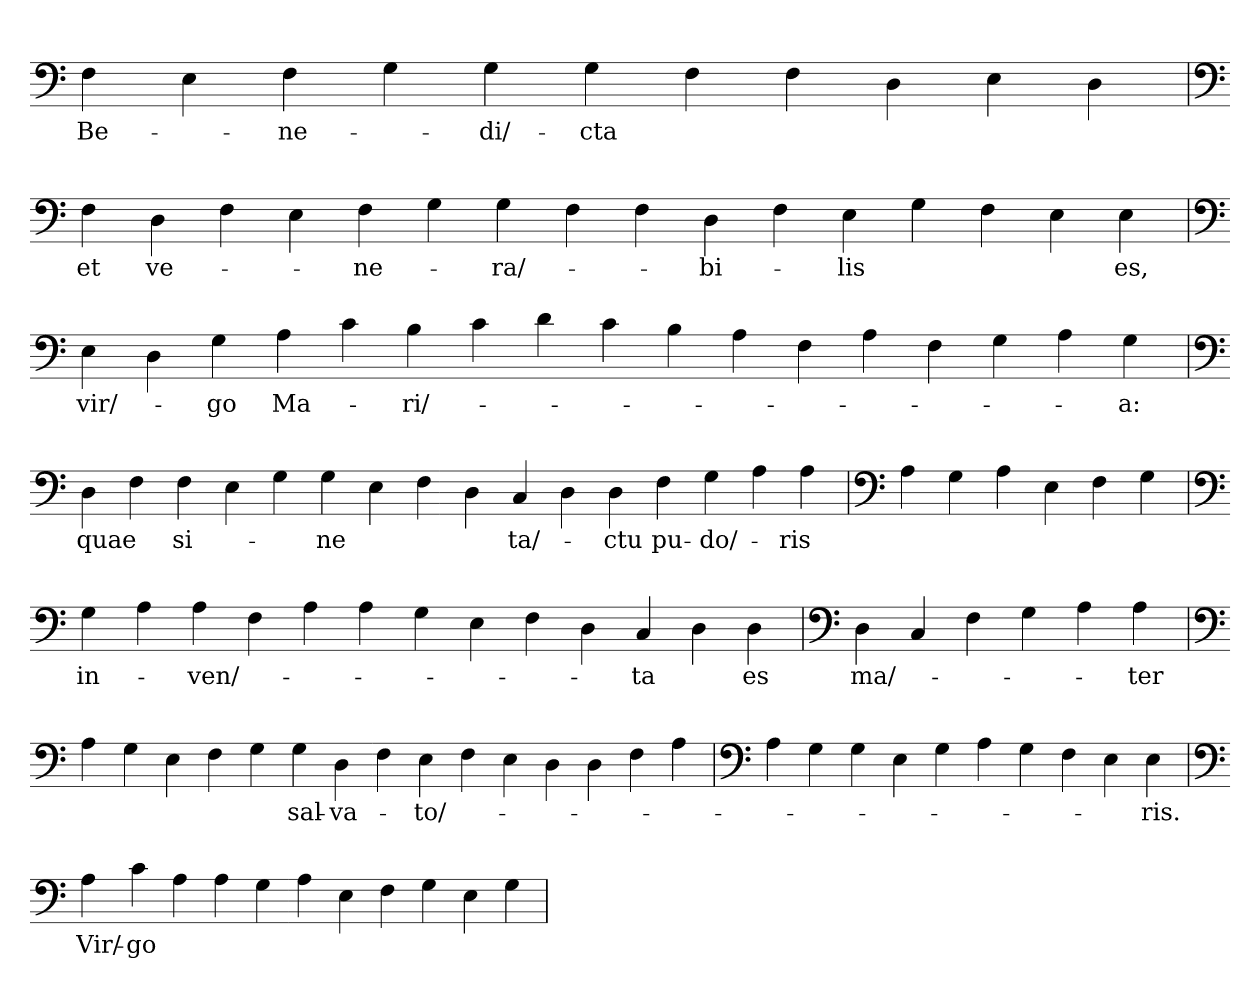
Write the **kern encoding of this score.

**kern	**text
*part1	*part1
*staff1	*staff1
*clefF4	*
=	=
4F	Be-
4E	.
4F	-ne-
4G	.
4G	-di/-
4G	-cta
4F	.
4F	.
4D	.
4E	.
4D	.
=`	=`
*clefF4	*
4F	et
4D	ve-
4F	.
4E	.
4F	-ne-
4G	.
4G	-ra/-
4F	.
4F	.
4D	-bi-
4F	.
4E	-lis
4G	.
4F	.
4E	.
4E	es,
='	='
*clefF4	*
4E	vir/-
4D	.
4G	-go
4A	Ma-
4c	.
4B	-ri/-
4c	.
4d	.
4c	.
4B	.
4A	.
4F	.
4A	.
4F	.
4G	.
4A	.
4G	-a:
='	='
*clefF4	*
4D	quae
4F	.
4F	si-
4E	.
4G	.
4G	-ne
4E	.
4F	.
4D	.
4C	ta/-
4D	.
4D	-ctu
4F	pu-
4G	-do/-
4A	.
4A	-ris
='	='
*clefF4	*
4A	.
4G	.
4A	.
4E	.
4F	.
4G	.
='	='
*clefF4	*
4G	in-
4A	.
4A	-ven/-
4F	.
4A	.
4A	.
4G	.
4E	.
4F	.
4D	.
4C	-ta
4D	.
4D	es
=`	=`
*clefF4	*
4D	ma/-
4C	.
4F	.
4G	.
4A	.
4A	-ter
='	='
*clefF4	*
4A	.
4G	.
4E	.
4F	.
4G	.
4G	sal-
4D	-va-
4F	.
4E	-to/-
4F	.
4E	.
4D	.
4D	.
4F	.
4A	.
='	='
*clefF4	*
4A	.
4G	.
4G	.
4E	.
4G	.
4A	.
4G	.
4F	.
4E	.
4E	-ris.
=	=
*clefF4	*
4A	Vir/-
4c	-go
4A	.
4A	.
4G	.
4A	.
4E	.
4F	.
4G	.
4E	.
4G	.
='	='
*-	*-
